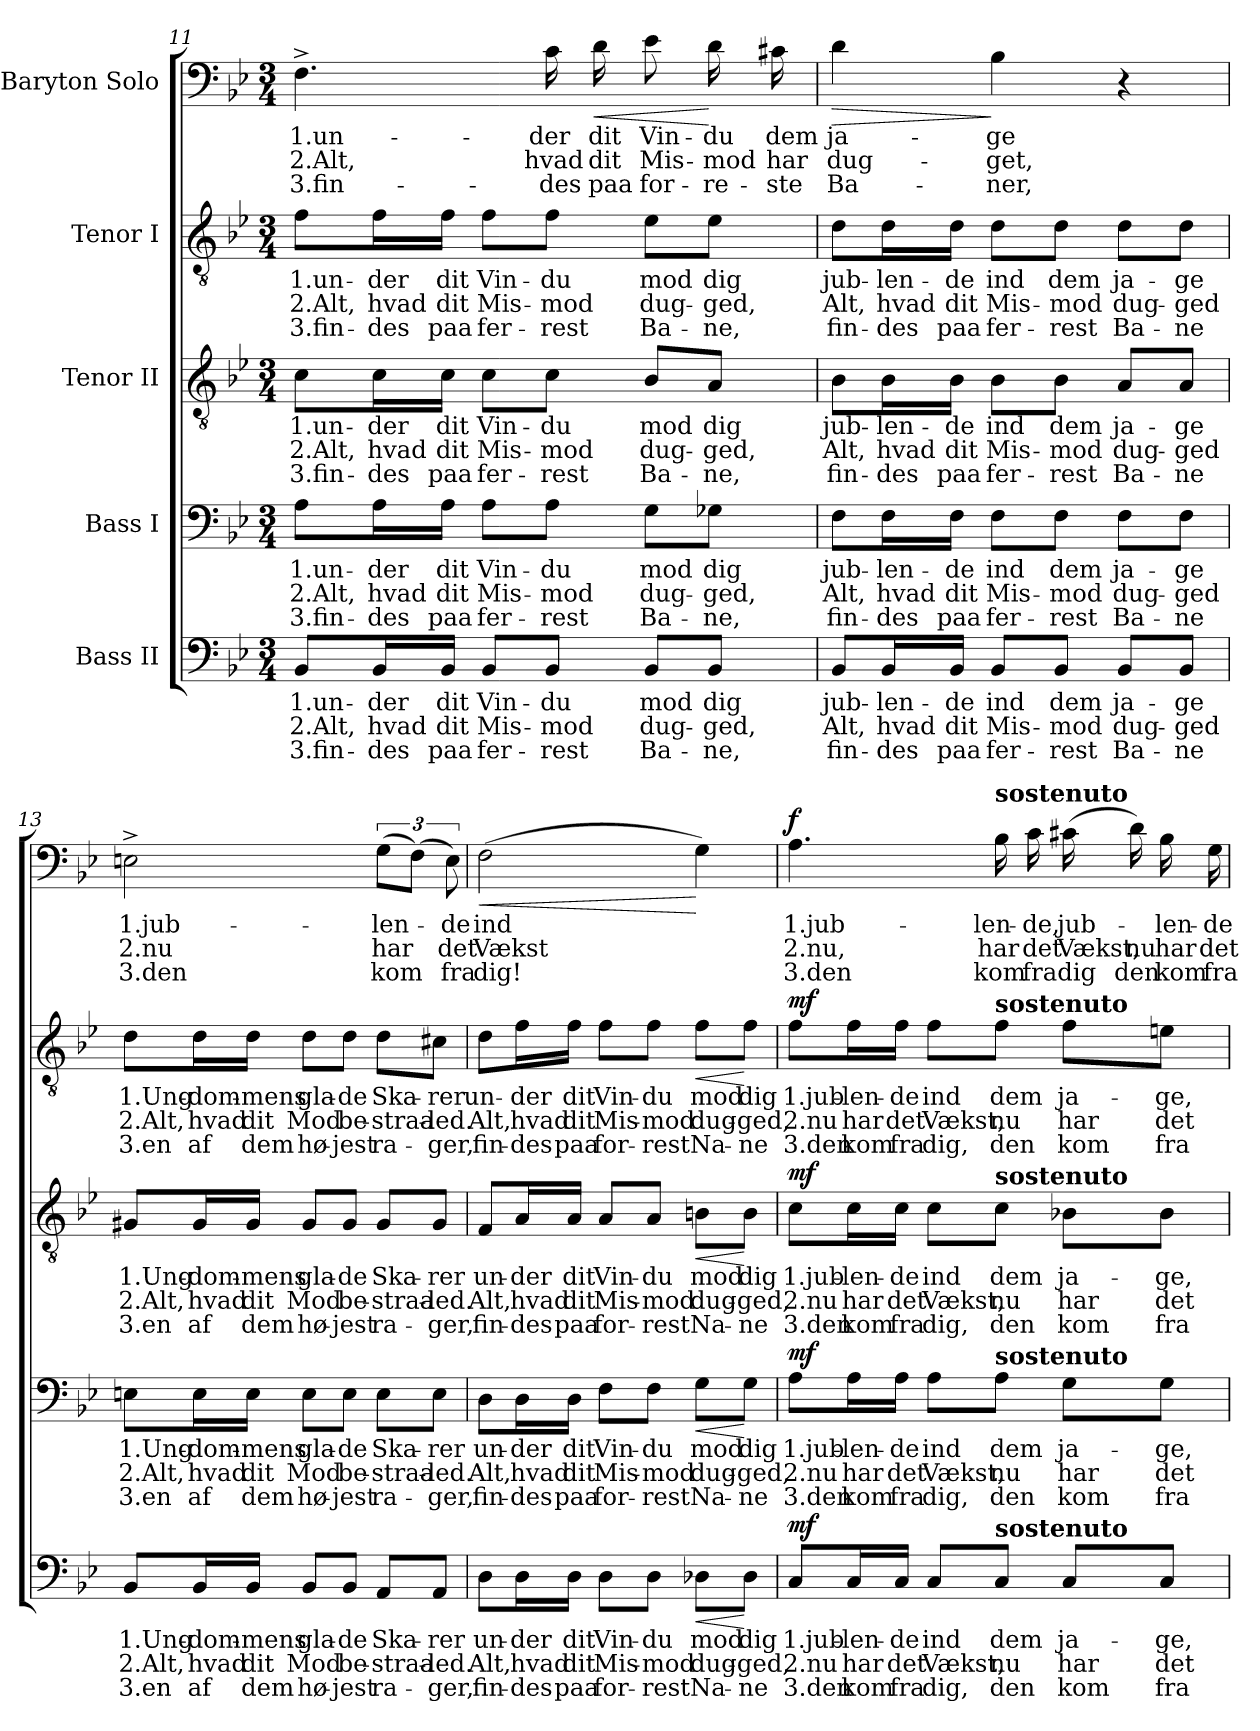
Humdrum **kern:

**kern	**text	**text	**text	**dynam	**kern	**text	**text	**text	**dynam	**kern	**text	**text	**text	**dynam	**kern	**text	**text	**text	**dynam	**kern	**text	**text	**text	**dynam
*part5	*part5	*part5	*part5	*part5	*part4	*part4	*part4	*part4	*part4	*part3	*part3	*part3	*part3	*part3	*part2	*part2	*part2	*part2	*part2	*part1	*part1	*part1	*part1	*part1
*staff5	*staff5	*staff5	*staff5	*staff5	*staff4	*staff4	*staff4	*staff4	*staff4	*staff3	*staff3	*staff3	*staff3	*staff3	*staff2	*staff2	*staff2	*staff2	*staff2	*staff1	*staff1	*staff1	*staff1	*staff1
*I"Bass II	*	*	*	*	*I"Bass I	*	*	*	*	*I"Tenor II	*	*	*	*	*I"Tenor I	*	*	*	*	*I"Baryton Solo	*	*	*	*
*clefF4	*	*	*	*	*clefF4	*	*	*	*	*clefGv2	*	*	*	*	*clefGv2	*	*	*	*	*clefF4	*	*	*	*
*k[b-e-]	*	*	*	*	*k[b-e-]	*	*	*	*	*k[b-e-]	*	*	*	*	*k[b-e-]	*	*	*	*	*k[b-e-]	*	*	*	*
*M3/4	*	*	*	*	*M3/4	*	*	*	*	*M3/4	*	*	*	*	*M3/4	*	*	*	*	*M3/4	*	*	*	*
=11	=11	=11	=11	=11	=11	=11	=11	=11	=11	=11	=11	=11	=11	=11	=11	=11	=11	=11	=11	=11	=11	=11	=11	=11
!	!LO:LY:b	!LO:LY:b	!LO:LY:b	!	!	!LO:LY:b	!LO:LY:b	!LO:LY:b	!	!	!LO:LY:b	!LO:LY:b	!LO:LY:b	!	!	!LO:LY:b	!LO:LY:b	!LO:LY:b	!	!	!LO:LY:b	!LO:LY:b	!LO:LY:b	!
8BB-/L	1.un-	2.Alt,	3.fin-	.	8A\L	1.un-	2.Alt,	3.fin-	.	8c\L	1.un-	2.Alt,	3.fin-	.	8f\L	1.un-	2.Alt,	3.fin-	.	4.F^\	1.un-	2.Alt,	3.fin-	.
!	!LO:LY:b	!LO:LY:b	!LO:LY:b	!	!	!LO:LY:b	!LO:LY:b	!LO:LY:b	!	!	!LO:LY:b	!LO:LY:b	!LO:LY:b	!	!	!LO:LY:b	!LO:LY:b	!LO:LY:b	!	!	!	!	!	!
16BB-/L	-der	hvad	-des	.	16A\L	-der	hvad	-des	.	16c\L	-der	hvad	-des	.	16f\L	-der	hvad	-des	.	.	.	.	.	.
!	!LO:LY:b	!LO:LY:b	!LO:LY:b	!	!	!LO:LY:b	!LO:LY:b	!LO:LY:b	!	!	!LO:LY:b	!LO:LY:b	!LO:LY:b	!	!	!LO:LY:b	!LO:LY:b	!LO:LY:b	!	!	!	!	!	!
16BB-/JJ	dit	dit	paa	.	16A\JJ	dit	dit	paa	.	16c\JJ	dit	dit	paa	.	16f\JJ	dit	dit	paa	.	.	.	.	.	.
!	!LO:LY:b	!LO:LY:b	!LO:LY:b	!	!	!LO:LY:b	!LO:LY:b	!LO:LY:b	!	!	!LO:LY:b	!LO:LY:b	!LO:LY:b	!	!	!LO:LY:b	!LO:LY:b	!LO:LY:b	!	!	!	!	!	!
8BB-/L	Vin-	Mis-	fer-	.	8A\L	Vin-	Mis-	fer-	.	8c\L	Vin-	Mis-	fer-	.	8f\L	Vin-	Mis-	fer-	.	.	.	.	.	.
!	!LO:LY:b	!LO:LY:b	!LO:LY:b	!	!	!LO:LY:b	!LO:LY:b	!LO:LY:b	!	!	!LO:LY:b	!LO:LY:b	!LO:LY:b	!	!	!LO:LY:b	!LO:LY:b	!LO:LY:b	!	!	!LO:LY:b	!LO:LY:b	!LO:LY:b	!
8BB-/J	-du	-mod	-rest	.	8A\J	-du	-mod	-rest	.	8c\J	-du	-mod	-rest	.	8f\J	-du	-mod	-rest	.	16c\	-der	hvad	-des	.
!	!	!	!	!	!	!	!	!	!	!	!	!	!	!	!	!	!	!	!	!	!LO:LY:b	!LO:LY:b	!LO:LY:b	!LO:HP:b
.	.	.	.	.	.	.	.	.	.	.	.	.	.	.	.	.	.	.	.	16d\	dit	dit	paa	<
!	!LO:LY:b	!LO:LY:b	!LO:LY:b	!	!	!LO:LY:b	!LO:LY:b	!LO:LY:b	!	!	!LO:LY:b	!LO:LY:b	!LO:LY:b	!	!	!LO:LY:b	!LO:LY:b	!LO:LY:b	!	!	!LO:LY:b	!LO:LY:b	!LO:LY:b	!
8BB-/L	mod	dug-	Ba-	.	8G\L	mod	dug-	Ba-	.	8B-/L	mod	dug-	Ba-	.	8e-\L	mod	dug-	Ba-	.	8e-\	Vin-	Mis-	for-	.
!	!LO:LY:b	!LO:LY:b	!LO:LY:b	!	!	!LO:LY:b	!LO:LY:b	!LO:LY:b	!	!	!LO:LY:b	!LO:LY:b	!LO:LY:b	!	!	!LO:LY:b	!LO:LY:b	!LO:LY:b	!	!	!LO:LY:b	!LO:LY:b	!LO:LY:b	!
8BB-/J	dig	-ged,	-ne,	.	8G-X\J	dig	-ged,	-ne,	.	8A/J	dig	-ged,	-ne,	.	8e-\J	dig	-ged,	-ne,	.	16d\	-du	-mod	-re-	[
!	!	!	!	!	!	!	!	!	!	!	!	!	!	!	!	!	!	!	!	!	!LO:LY:b	!LO:LY:b	!LO:LY:b	!
.	.	.	.	.	.	.	.	.	.	.	.	.	.	.	.	.	.	.	.	16c#X\	dem	har	-ste	.
!!LO:PB:g=z
=12	=12	=12	=12	=12	=12	=12	=12	=12	=12	=12	=12	=12	=12	=12	=12	=12	=12	=12	=12	=12	=12	=12	=12	=12
!	!LO:LY:b	!LO:LY:b	!LO:LY:b	!	!	!LO:LY:b	!LO:LY:b	!LO:LY:b	!	!	!LO:LY:b	!LO:LY:b	!LO:LY:b	!	!	!LO:LY:b	!LO:LY:b	!LO:LY:b	!	!	!LO:LY:b	!LO:LY:b	!LO:LY:b	!LO:HP:b
8BB-/L	jub-	Alt,	fin-	.	8F\L	jub-	Alt,	fin-	.	8B-\L	jub-	Alt,	fin-	.	8d\L	jub-	Alt,	fin-	.	4d\	ja-	dug-	Ba-	>
!	!LO:LY:b	!LO:LY:b	!LO:LY:b	!	!	!LO:LY:b	!LO:LY:b	!LO:LY:b	!	!	!LO:LY:b	!LO:LY:b	!LO:LY:b	!	!	!LO:LY:b	!LO:LY:b	!LO:LY:b	!	!	!	!	!	!
16BB-/L	-len-	hvad	-des	.	16F\L	-len-	hvad	-des	.	16B-\L	-len-	hvad	-des	.	16d\L	-len-	hvad	-des	.	.	.	.	.	.
!	!LO:LY:b	!LO:LY:b	!LO:LY:b	!	!	!LO:LY:b	!LO:LY:b	!LO:LY:b	!	!	!LO:LY:b	!LO:LY:b	!LO:LY:b	!	!	!LO:LY:b	!LO:LY:b	!LO:LY:b	!	!	!	!	!	!
16BB-/JJ	-de	dit	paa	.	16F\JJ	-de	dit	paa	.	16B-\JJ	-de	dit	paa	.	16d\JJ	-de	dit	paa	.	.	.	.	.	.
!	!LO:LY:b	!LO:LY:b	!LO:LY:b	!	!	!LO:LY:b	!LO:LY:b	!LO:LY:b	!	!	!LO:LY:b	!LO:LY:b	!LO:LY:b	!	!	!LO:LY:b	!LO:LY:b	!LO:LY:b	!	!	!LO:LY:b	!LO:LY:b	!LO:LY:b	!
8BB-/L	ind	Mis-	fer-	.	8F\L	ind	Mis-	fer-	.	8B-\L	ind	Mis-	fer-	.	8d\L	ind	Mis-	fer-	.	4B-\	-ge	-get,	-ner,	]
!	!LO:LY:b	!LO:LY:b	!LO:LY:b	!	!	!LO:LY:b	!LO:LY:b	!LO:LY:b	!	!	!LO:LY:b	!LO:LY:b	!LO:LY:b	!	!	!LO:LY:b	!LO:LY:b	!LO:LY:b	!	!	!	!	!	!
8BB-/J	dem	-mod	-rest	.	8F\J	dem	-mod	-rest	.	8B-\J	dem	-mod	-rest	.	8d\J	dem	-mod	-rest	.	.	.	.	.	.
!	!LO:LY:b	!LO:LY:b	!LO:LY:b	!	!	!LO:LY:b	!LO:LY:b	!LO:LY:b	!	!	!LO:LY:b	!LO:LY:b	!LO:LY:b	!	!	!LO:LY:b	!LO:LY:b	!LO:LY:b	!	!	!	!	!	!
8BB-/L	ja-	dug-	Ba-	.	8F\L	ja-	dug-	Ba-	.	8A/L	ja-	dug-	Ba-	.	8d\L	ja-	dug-	Ba-	.	4r	.	.	.	.
!	!LO:LY:b	!LO:LY:b	!LO:LY:b	!	!	!LO:LY:b	!LO:LY:b	!LO:LY:b	!	!	!LO:LY:b	!LO:LY:b	!LO:LY:b	!	!	!LO:LY:b	!LO:LY:b	!LO:LY:b	!	!	!	!	!	!
8BB-/J	-ge	-ged	-ne	.	8F\J	-ge	-ged	-ne	.	8A/J	-ge	-ged	-ne	.	8d\J	-ge	-ged	-ne	.	.	.	.	.	.
=13	=13	=13	=13	=13	=13	=13	=13	=13	=13	=13	=13	=13	=13	=13	=13	=13	=13	=13	=13	=13	=13	=13	=13	=13
!	!LO:LY:b	!LO:LY:b	!LO:LY:b	!	!	!LO:LY:b	!LO:LY:b	!LO:LY:b	!	!	!LO:LY:b	!LO:LY:b	!LO:LY:b	!	!	!LO:LY:b	!LO:LY:b	!LO:LY:b	!	!	!LO:LY:b	!LO:LY:b	!LO:LY:b	!
8BB-/L	1.Ung-	2.Alt,	3.en	.	8En\L	1.Ung-	2.Alt,	3.en	.	8G#X/L	1.Ung-	2.Alt,	3.en	.	8d\L	1.Ung-	2.Alt,	3.en	.	2En^\	1.jub-	2.nu	3.den	.
!	!LO:LY:b	!LO:LY:b	!LO:LY:b	!	!	!LO:LY:b	!LO:LY:b	!LO:LY:b	!	!	!LO:LY:b	!LO:LY:b	!LO:LY:b	!	!	!LO:LY:b	!LO:LY:b	!LO:LY:b	!	!	!	!	!	!
16BB-/L	-dom-	hvad	af	.	16E\L	-dom-	hvad	af	.	16G#/L	-dom-	hvad	af	.	16d\L	-dom-	hvad	af	.	.	.	.	.	.
!	!LO:LY:b	!LO:LY:b	!LO:LY:b	!	!	!LO:LY:b	!LO:LY:b	!LO:LY:b	!	!	!LO:LY:b	!LO:LY:b	!LO:LY:b	!	!	!LO:LY:b	!LO:LY:b	!LO:LY:b	!	!	!	!	!	!
16BB-/JJ	-mens	dit	dem	.	16E\JJ	-mens	dit	dem	.	16G#/JJ	-mens	dit	dem	.	16d\JJ	-mens	dit	dem	.	.	.	.	.	.
!	!LO:LY:b	!LO:LY:b	!LO:LY:b	!	!	!LO:LY:b	!LO:LY:b	!LO:LY:b	!	!	!LO:LY:b	!LO:LY:b	!LO:LY:b	!	!	!LO:LY:b	!LO:LY:b	!LO:LY:b	!	!	!	!	!	!
8BB-/L	gla-	Mod	hø-	.	8E\L	gla-	Mod	hø-	.	8G#/L	gla-	Mod	hø-	.	8d\L	gla-	Mod	hø-	.	.	.	.	.	.
!	!LO:LY:b	!LO:LY:b	!LO:LY:b	!	!	!LO:LY:b	!LO:LY:b	!LO:LY:b	!	!	!LO:LY:b	!LO:LY:b	!LO:LY:b	!	!	!LO:LY:b	!LO:LY:b	!LO:LY:b	!	!	!	!	!	!
8BB-/J	-de	be-	-jest	.	8E\J	-de	be-	-jest	.	8G#/J	-de	be-	-jest	.	8d\J	-de	be-	-jest	.	.	.	.	.	.
!	!LO:LY:b	!LO:LY:b	!LO:LY:b	!	!	!LO:LY:b	!LO:LY:b	!LO:LY:b	!	!	!LO:LY:b	!LO:LY:b	!LO:LY:b	!	!	!LO:LY:b	!LO:LY:b	!LO:LY:b	!	!	!LO:LY:b	!LO:LY:b	!LO:LY:b	!
8AA/L	Ska-	-straa-	ra-	.	8E\L	Ska-	-straa-	ra-	.	8G#/L	Ska-	-straa-	ra-	.	8d\L	Ska-	-straa-	ra-	.	(>12G\L	-len-	har	kom	.
.	.	.	.	.	.	.	.	.	.	.	.	.	.	.	.	.	.	.	.	(>12F\J)	.	.	.	.
!	!LO:LY:b	!LO:LY:b	!LO:LY:b	!	!	!LO:LY:b	!LO:LY:b	!LO:LY:b	!	!	!LO:LY:b	!LO:LY:b	!LO:LY:b	!	!	!LO:LY:b	!LO:LY:b	!LO:LY:b	!	!	!	!	!	!
8AA/J	-rer	-led.	-ger,	.	8E\J	-rer	-led.	-ger,	.	8G#/J	-rer	-led.	-ger,	.	8c#X\J	-rer	-led.	-ger,	.	.	.	.	.	.
!	!	!	!	!	!	!	!	!	!	!	!	!	!	!	!	!	!	!	!	!	!LO:LY:b	!LO:LY:b	!LO:LY:b	!
.	.	.	.	.	.	.	.	.	.	.	.	.	.	.	.	.	.	.	.	12E\)	-de	det	fra	.
=14	=14	=14	=14	=14	=14	=14	=14	=14	=14	=14	=14	=14	=14	=14	=14	=14	=14	=14	=14	=14	=14	=14	=14	=14
!	!LO:LY:b	!LO:LY:b	!LO:LY:b	!	!	!LO:LY:b	!LO:LY:b	!LO:LY:b	!	!	!LO:LY:b	!LO:LY:b	!LO:LY:b	!	!	!LO:LY:b	!LO:LY:b	!LO:LY:b	!	!	!LO:LY:b	!LO:LY:b	!LO:LY:b	!LO:HP:b
8D\L	un-	Alt,	fin-	.	8D\L	un-	Alt,	fin-	.	8F/L	un-	Alt,	fin-	.	8d\L	un-	Alt,	fin-	.	(>2F\	ind	Vækst	dig!	<
!	!LO:LY:b	!LO:LY:b	!LO:LY:b	!	!	!LO:LY:b	!LO:LY:b	!LO:LY:b	!	!	!LO:LY:b	!LO:LY:b	!LO:LY:b	!	!	!LO:LY:b	!LO:LY:b	!LO:LY:b	!	!	!	!	!	!
16D\L	-der	hvad	-des	.	16D\L	-der	hvad	-des	.	16A/L	-der	hvad	-des	.	16f\L	-der	hvad	-des	.	.	.	.	.	.
!	!LO:LY:b	!LO:LY:b	!LO:LY:b	!	!	!LO:LY:b	!LO:LY:b	!LO:LY:b	!	!	!LO:LY:b	!LO:LY:b	!LO:LY:b	!	!	!LO:LY:b	!LO:LY:b	!LO:LY:b	!	!	!	!	!	!
16D\JJ	dit	dit	paa	.	16D\JJ	dit	dit	paa	.	16A/JJ	dit	dit	paa	.	16f\JJ	dit	dit	paa	.	.	.	.	.	.
!	!LO:LY:b	!LO:LY:b	!LO:LY:b	!	!	!LO:LY:b	!LO:LY:b	!LO:LY:b	!	!	!LO:LY:b	!LO:LY:b	!LO:LY:b	!	!	!LO:LY:b	!LO:LY:b	!LO:LY:b	!	!	!	!	!	!
8D\L	Vin-	Mis-	for-	.	8F\L	Vin-	Mis-	for-	.	8A/L	Vin-	Mis-	for-	.	8f\L	Vin-	Mis-	for-	.	.	.	.	.	.
!	!LO:LY:b	!LO:LY:b	!LO:LY:b	!	!	!LO:LY:b	!LO:LY:b	!LO:LY:b	!	!	!LO:LY:b	!LO:LY:b	!LO:LY:b	!	!	!LO:LY:b	!LO:LY:b	!LO:LY:b	!	!	!	!	!	!
8D\J	-du	-mod	-rest	.	8F\J	-du	-mod	-rest	.	8A/J	-du	-mod	-rest	.	8f\J	-du	-mod	-rest	.	.	.	.	.	.
!	!LO:LY:b	!LO:LY:b	!LO:LY:b	!LO:HP:b	!	!LO:LY:b	!LO:LY:b	!LO:LY:b	!LO:HP:b	!	!LO:LY:b	!LO:LY:b	!LO:LY:b	!LO:HP:b	!	!LO:LY:b	!LO:LY:b	!LO:LY:b	!LO:HP:b	!	!	!	!	!
8D-X\L	mod	dug-	Na-	<	8G\L	mod	dug-	Na-	<	8Bn\L	mod	dug-	Na-	<	8f\L	mod	dug-	Na-	<	4G\)	.	.	.	[
!	!LO:LY:b	!LO:LY:b	!LO:LY:b	!	!	!LO:LY:b	!LO:LY:b	!LO:LY:b	!	!	!LO:LY:b	!LO:LY:b	!LO:LY:b	!	!	!LO:LY:b	!LO:LY:b	!LO:LY:b	!	!	!	!	!	!
8D-\J	dig	-ged,	-ne	[	8G\J	dig	-ged,	-ne	[	8B\J	dig	-ged,	-ne	[	8f\J	dig	-ged,	-ne	[	.	.	.	.	.
=15	=15	=15	=15	=15	=15	=15	=15	=15	=15	=15	=15	=15	=15	=15	=15	=15	=15	=15	=15	=15	=15	=15	=15	=15
!	!LO:LY:b	!LO:LY:b	!LO:LY:b	!LO:DY:a	!	!LO:LY:b	!LO:LY:b	!LO:LY:b	!LO:DY:a	!	!LO:LY:b	!LO:LY:b	!LO:LY:b	!LO:DY:a	!	!LO:LY:b	!LO:LY:b	!LO:LY:b	!LO:DY:a	!	!LO:LY:b	!LO:LY:b	!LO:LY:b	!LO:DY:a
8C/L	1.jub-	2.nu	3.den	mf	8A\L	1.jub-	2.nu	3.den	mf	8c\L	1.jub-	2.nu	3.den	mf	8f\L	1.jub-	2.nu	3.den	mf	4.A\	1.jub-	2.nu,	3.den	f
!	!LO:LY:b	!LO:LY:b	!LO:LY:b	!	!	!LO:LY:b	!LO:LY:b	!LO:LY:b	!	!	!LO:LY:b	!LO:LY:b	!LO:LY:b	!	!	!LO:LY:b	!LO:LY:b	!LO:LY:b	!	!	!	!	!	!
16C/L	-len-	har	kom	.	16A\L	-len-	har	kom	.	16c\L	-len-	har	kom	.	16f\L	-len-	har	kom	.	.	.	.	.	.
!	!LO:LY:b	!LO:LY:b	!LO:LY:b	!	!	!LO:LY:b	!LO:LY:b	!LO:LY:b	!	!	!LO:LY:b	!LO:LY:b	!LO:LY:b	!	!	!LO:LY:b	!LO:LY:b	!LO:LY:b	!	!	!	!	!	!
16C/JJ	-de	det	fra	.	16A\JJ	-de	det	fra	.	16c\JJ	-de	det	fra	.	16f\JJ	-de	det	fra	.	.	.	.	.	.
!	!LO:LY:b	!LO:LY:b	!LO:LY:b	!	!	!LO:LY:b	!LO:LY:b	!LO:LY:b	!	!	!LO:LY:b	!LO:LY:b	!LO:LY:b	!	!	!LO:LY:b	!LO:LY:b	!LO:LY:b	!	!	!	!	!	!
8C/L	ind	Vækst,	dig,	.	8A\L	ind	Vækst,	dig,	.	8c\L	ind	Vækst,	dig,	.	8f\L	ind	Vækst,	dig,	.	.	.	.	.	.
!	!	!	!	!	!	!	!	!	!	!	!	!	!	!	!	!	!	!	!	!LO:TX:a:B:t=sostenuto	!	!	!	!
!	!	!	!	!	!	!	!	!	!	!	!	!	!	!	!LO:TX:a:B:t=sostenuto	!	!	!	!	!	!	!	!	!
!	!	!	!	!	!	!	!	!	!	!LO:TX:a:B:t=sostenuto	!	!	!	!	!	!	!	!	!	!	!	!	!	!
!	!	!	!	!	!LO:TX:a:B:t=sostenuto	!	!	!	!	!	!	!	!	!	!	!	!	!	!	!	!	!	!	!
!LO:TX:a:B:t=sostenuto	!	!	!	!	!	!	!	!	!	!	!	!	!	!	!	!	!	!	!	!	!	!	!	!
!	!LO:LY:b	!LO:LY:b	!LO:LY:b	!	!	!LO:LY:b	!LO:LY:b	!LO:LY:b	!	!	!LO:LY:b	!LO:LY:b	!LO:LY:b	!	!	!LO:LY:b	!LO:LY:b	!LO:LY:b	!	!	!LO:LY:b	!LO:LY:b	!LO:LY:b	!
8C/J	dem	nu	den	.	8A\J	dem	nu	den	.	8c\J	dem	nu	den	.	8f\J	dem	nu	den	.	16B-\	-len-	har	kom	.
!	!	!	!	!	!	!	!	!	!	!	!	!	!	!	!	!	!	!	!	!	!LO:LY:b	!LO:LY:b	!LO:LY:b	!
.	.	.	.	.	.	.	.	.	.	.	.	.	.	.	.	.	.	.	.	16c\	-de,	det	fra	.
!	!LO:LY:b	!LO:LY:b	!LO:LY:b	!	!	!LO:LY:b	!LO:LY:b	!LO:LY:b	!	!	!LO:LY:b	!LO:LY:b	!LO:LY:b	!	!	!LO:LY:b	!LO:LY:b	!LO:LY:b	!	!	!LO:LY:b	!LO:LY:b	!LO:LY:b	!
8C/L	ja-	har	kom	.	8G\L	ja-	har	kom	.	8B-X\L	ja-	har	kom	.	8f\L	ja-	har	kom	.	(>16c#X\	jub-	Vækst,	dig	.
!	!	!	!	!	!	!	!	!	!	!	!	!	!	!	!	!	!	!	!	!	!	!LO:LY:b	!LO:LY:b	!
.	.	.	.	.	.	.	.	.	.	.	.	.	.	.	.	.	.	.	.	16d\)	.	nu	den	.
!	!LO:LY:b	!LO:LY:b	!LO:LY:b	!	!	!LO:LY:b	!LO:LY:b	!LO:LY:b	!	!	!LO:LY:b	!LO:LY:b	!LO:LY:b	!	!	!LO:LY:b	!LO:LY:b	!LO:LY:b	!	!	!LO:LY:b	!LO:LY:b	!LO:LY:b	!
8C/J	-ge,	det	fra	.	8G\J	-ge,	det	fra	.	8B-\J	-ge,	det	fra	.	8en\J	-ge,	det	fra	.	16B-\	-len-	har	kom	.
!	!	!	!	!	!	!	!	!	!	!	!	!	!	!	!	!	!	!	!	!	!LO:LY:b	!LO:LY:b	!LO:LY:b	!
.	.	.	.	.	.	.	.	.	.	.	.	.	.	.	.	.	.	.	.	16G\	-de	det	fra	.
=	=	=	=	=	=	=	=	=	=	=	=	=	=	=	=	=	=	=	=	=	=	=	=	=
*-	*-	*-	*-	*-	*-	*-	*-	*-	*-	*-	*-	*-	*-	*-	*-	*-	*-	*-	*-	*-	*-	*-	*-	*-
